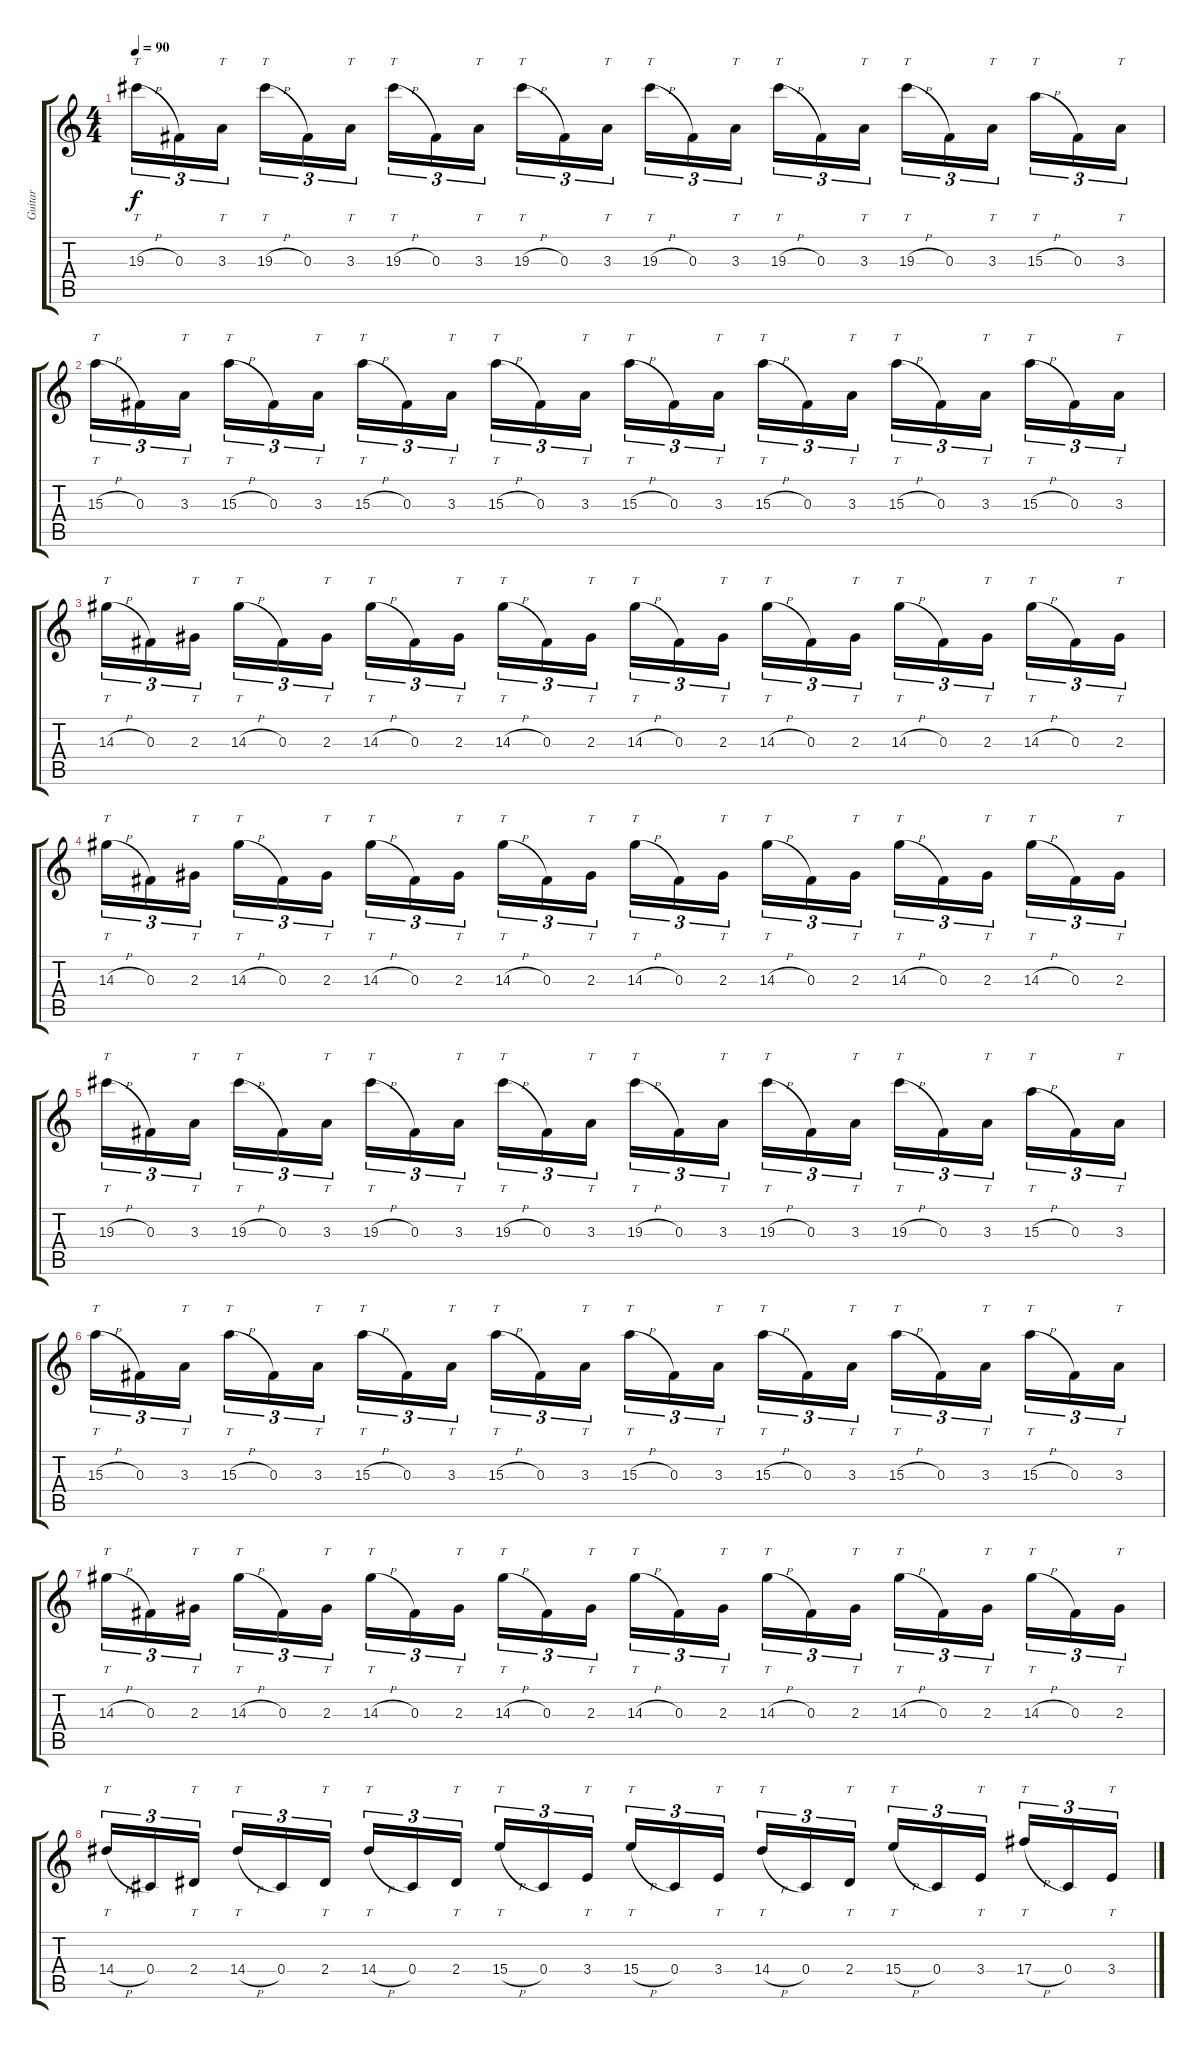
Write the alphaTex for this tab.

\track ("Guitar" "Guitar") {instrument electricguitarclean}
\staff {score tabs}
\tuning (Eb4 Bb3 Gb3 Db3 Ab2 Eb2) {hide}
\ts (4 4)
\tempo 90
\clef g2
\ks c
19.3{h}.16{tt tu (3 2) dy f} 0.3.16{tu (3 2)} 3.3.16{tt tu (3 2) beam splitsecondary} 19.3{h}.16{tt tu (3 2)} 0.3.16{tu (3 2)} 3.3.16{tt tu (3 2)} 19.3{h}.16{tt tu (3 2)} 0.3.16{tu (3 2)} 3.3.16{tt tu (3 2) beam splitsecondary} 19.3{h}.16{tt tu (3 2)} 0.3.16{tu (3 2)} 3.3.16{tt tu (3 2)} 19.3{h}.16{tt tu (3 2)} 0.3.16{tu (3 2)} 3.3.16{tt tu (3 2) beam splitsecondary} 19.3{h}.16{tt tu (3 2)} 0.3.16{tu (3 2)} 3.3.16{tt tu (3 2)} 19.3{h}.16{tt tu (3 2)} 0.3.16{tu (3 2)} 3.3.16{tt tu (3 2) beam splitsecondary} 15.3{h}.16{tt tu (3 2)} 0.3.16{tu (3 2)} 3.3.16{tt tu (3 2)} |
15.3{h}.16{tt tu (3 2)} 0.3.16{tu (3 2)} 3.3.16{tt tu (3 2) beam splitsecondary} 15.3{h}.16{tt tu (3 2)} 0.3.16{tu (3 2)} 3.3.16{tt tu (3 2)} 15.3{h}.16{tt tu (3 2)} 0.3.16{tu (3 2)} 3.3.16{tt tu (3 2) beam splitsecondary} 15.3{h}.16{tt tu (3 2)} 0.3.16{tu (3 2)} 3.3.16{tt tu (3 2)} 15.3{h}.16{tt tu (3 2)} 0.3.16{tu (3 2)} 3.3.16{tt tu (3 2) beam splitsecondary} 15.3{h}.16{tt tu (3 2)} 0.3.16{tu (3 2)} 3.3.16{tt tu (3 2)} 15.3{h}.16{tt tu (3 2)} 0.3.16{tu (3 2)} 3.3.16{tt tu (3 2) beam splitsecondary} 15.3{h}.16{tt tu (3 2)} 0.3.16{tu (3 2)} 3.3.16{tt tu (3 2)} |
14.3{h}.16{tt tu (3 2)} 0.3.16{tu (3 2)} 2.3.16{tt tu (3 2) beam splitsecondary} 14.3{h}.16{tt tu (3 2)} 0.3.16{tu (3 2)} 2.3.16{tt tu (3 2)} 14.3{h}.16{tt tu (3 2)} 0.3.16{tu (3 2)} 2.3.16{tt tu (3 2) beam splitsecondary} 14.3{h}.16{tt tu (3 2)} 0.3.16{tu (3 2)} 2.3.16{tt tu (3 2)} 14.3{h}.16{tt tu (3 2)} 0.3.16{tu (3 2)} 2.3.16{tt tu (3 2) beam splitsecondary} 14.3{h}.16{tt tu (3 2)} 0.3.16{tu (3 2)} 2.3.16{tt tu (3 2)} 14.3{h}.16{tt tu (3 2)} 0.3.16{tu (3 2)} 2.3.16{tt tu (3 2) beam splitsecondary} 14.3{h}.16{tt tu (3 2)} 0.3.16{tu (3 2)} 2.3.16{tt tu (3 2)} |
14.3{h}.16{tt tu (3 2)} 0.3.16{tu (3 2)} 2.3.16{tt tu (3 2) beam splitsecondary} 14.3{h}.16{tt tu (3 2)} 0.3.16{tu (3 2)} 2.3.16{tt tu (3 2)} 14.3{h}.16{tt tu (3 2)} 0.3.16{tu (3 2)} 2.3.16{tt tu (3 2) beam splitsecondary} 14.3{h}.16{tt tu (3 2)} 0.3.16{tu (3 2)} 2.3.16{tt tu (3 2)} 14.3{h}.16{tt tu (3 2)} 0.3.16{tu (3 2)} 2.3.16{tt tu (3 2) beam splitsecondary} 14.3{h}.16{tt tu (3 2)} 0.3.16{tu (3 2)} 2.3.16{tt tu (3 2)} 14.3{h}.16{tt tu (3 2)} 0.3.16{tu (3 2)} 2.3.16{tt tu (3 2) beam splitsecondary} 14.3{h}.16{tt tu (3 2)} 0.3.16{tu (3 2)} 2.3.16{tt tu (3 2)} |
19.3{h}.16{tt tu (3 2)} 0.3.16{tu (3 2)} 3.3.16{tt tu (3 2) beam splitsecondary} 19.3{h}.16{tt tu (3 2)} 0.3.16{tu (3 2)} 3.3.16{tt tu (3 2)} 19.3{h}.16{tt tu (3 2)} 0.3.16{tu (3 2)} 3.3.16{tt tu (3 2) beam splitsecondary} 19.3{h}.16{tt tu (3 2)} 0.3.16{tu (3 2)} 3.3.16{tt tu (3 2)} 19.3{h}.16{tt tu (3 2)} 0.3.16{tu (3 2)} 3.3.16{tt tu (3 2) beam splitsecondary} 19.3{h}.16{tt tu (3 2)} 0.3.16{tu (3 2)} 3.3.16{tt tu (3 2)} 19.3{h}.16{tt tu (3 2)} 0.3.16{tu (3 2)} 3.3.16{tt tu (3 2) beam splitsecondary} 15.3{h}.16{tt tu (3 2)} 0.3.16{tu (3 2)} 3.3.16{tt tu (3 2)} |
15.3{h}.16{tt tu (3 2)} 0.3.16{tu (3 2)} 3.3.16{tt tu (3 2) beam splitsecondary} 15.3{h}.16{tt tu (3 2)} 0.3.16{tu (3 2)} 3.3.16{tt tu (3 2)} 15.3{h}.16{tt tu (3 2)} 0.3.16{tu (3 2)} 3.3.16{tt tu (3 2) beam splitsecondary} 15.3{h}.16{tt tu (3 2)} 0.3.16{tu (3 2)} 3.3.16{tt tu (3 2)} 15.3{h}.16{tt tu (3 2)} 0.3.16{tu (3 2)} 3.3.16{tt tu (3 2) beam splitsecondary} 15.3{h}.16{tt tu (3 2)} 0.3.16{tu (3 2)} 3.3.16{tt tu (3 2)} 15.3{h}.16{tt tu (3 2)} 0.3.16{tu (3 2)} 3.3.16{tt tu (3 2) beam splitsecondary} 15.3{h}.16{tt tu (3 2)} 0.3.16{tu (3 2)} 3.3.16{tt tu (3 2)} |
14.3{h}.16{tt tu (3 2)} 0.3.16{tu (3 2)} 2.3.16{tt tu (3 2) beam splitsecondary} 14.3{h}.16{tt tu (3 2)} 0.3.16{tu (3 2)} 2.3.16{tt tu (3 2)} 14.3{h}.16{tt tu (3 2)} 0.3.16{tu (3 2)} 2.3.16{tt tu (3 2) beam splitsecondary} 14.3{h}.16{tt tu (3 2)} 0.3.16{tu (3 2)} 2.3.16{tt tu (3 2)} 14.3{h}.16{tt tu (3 2)} 0.3.16{tu (3 2)} 2.3.16{tt tu (3 2) beam splitsecondary} 14.3{h}.16{tt tu (3 2)} 0.3.16{tu (3 2)} 2.3.16{tt tu (3 2)} 14.3{h}.16{tt tu (3 2)} 0.3.16{tu (3 2)} 2.3.16{tt tu (3 2) beam splitsecondary} 14.3{h}.16{tt tu (3 2)} 0.3.16{tu (3 2)} 2.3.16{tt tu (3 2)} |
14.4{h}.16{tt tu (3 2)} 0.4.16{tu (3 2)} 2.4.16{tt tu (3 2) beam splitsecondary} 14.4{h}.16{tt tu (3 2)} 0.4.16{tu (3 2)} 2.4.16{tt tu (3 2)} 14.4{h}.16{tt tu (3 2)} 0.4.16{tu (3 2)} 2.4.16{tt tu (3 2) beam splitsecondary} 15.4{h}.16{tt tu (3 2)} 0.4.16{tu (3 2)} 3.4.16{tt tu (3 2)} 15.4{h}.16{tt tu (3 2)} 0.4.16{tu (3 2)} 3.4.16{tt tu (3 2) beam splitsecondary} 14.4{h}.16{tt tu (3 2)} 0.4.16{tu (3 2)} 2.4.16{tt tu (3 2)} 15.4{h}.16{tt tu (3 2)} 0.4.16{tu (3 2)} 3.4.16{tt tu (3 2) beam splitsecondary} 17.4{h}.16{tt tu (3 2)} 0.4.16{tu (3 2)} 3.4.16{tt tu (3 2)}
